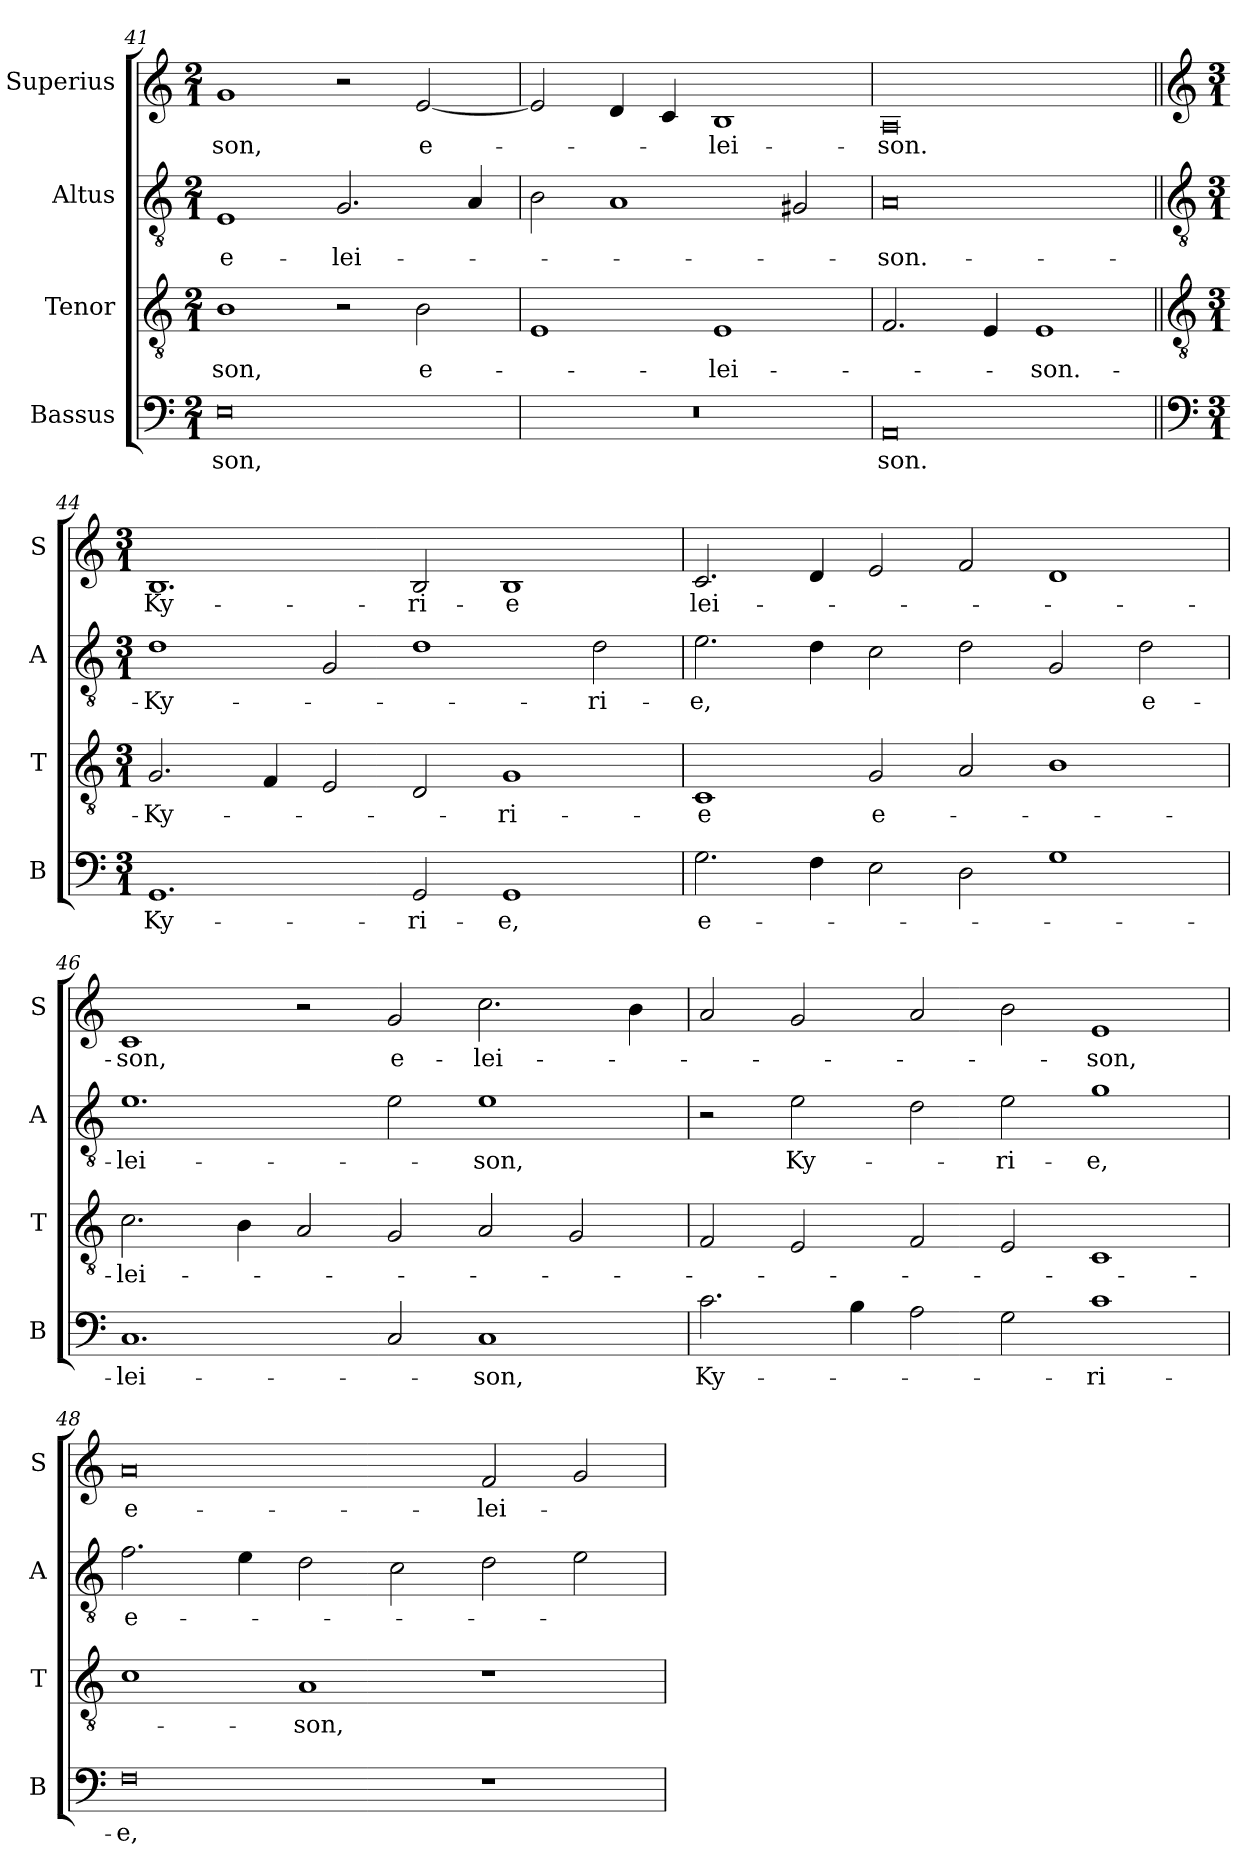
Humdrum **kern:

**kern	**text	**kern	**text	**kern	**text	**kern	**text
*part4	*part4	*part3	*part3	*part2	*part2	*part1	*part1
*staff4	*staff4	*staff3	*staff3	*staff2	*staff2	*staff1	*staff1
*I"Bassus	*	*I"Tenor	*	*I"Altus	*	*I"Superius	*
*I'B	*	*I'T	*	*I'A	*	*I'S	*
*clefF4	*	*clefGv2	*	*clefGv2	*	*clefG2	*
*k[]	*	*k[]	*	*k[]	*	*k[]	*
*M2/1	*	*M2/1	*	*M2/1	*	*M2/1	*
=41	=41	=41	=41	=41	=41	=41	=41
0E	-son,	1B	-son,	1E	e-	1g	-son,
.	.	2r	.	2.G/	-lei-	2r	.
.	.	2B\	e-	.	.	[2e/	e-
.	.	.	.	4A/	.	.	.
=42	=42	=42	=42	=42	=42	=42	=42
0r	.	1E	.	2B\	.	2e/]	.
.	.	.	.	1A	.	4d/	.
.	.	.	.	.	.	4c/	.
.	.	1E	-lei-	.	.	1B	-lei-
.	.	.	.	2G#X/	.	.	.
=43	=43	=43	=43	=43	=43	=43	=43
0AA	son.	2.F/	.	0A	-son.-	0A	-son.
.	.	4E/	.	.	.	.	.
.	.	1E	-son.-	.	.	.	.
!!LO:LB:g=z
=44||	=44||	=44||	=44||	=44||	=44||	=44||	=44||
*clefF4	*	*clefGv2	*	*clefGv2	*	*clefG2	*
*k[]	*	*k[]	*	*k[]	*	*k[]	*
*M3/1	*	*M3/1	*	*M3/1	*	*M3/1	*
1.GG	Ky-	2.G/	-Ky-	1d	-Ky-	1.B	Ky-
.	.	4F/	.	.	.	.	.
.	.	2E/	.	2G/	.	.	.
2GG/	-ri-	2D/	.	1d	.	2B/	-ri-
1GG	-e,	1G	-ri-	.	.	1B	-e
.	.	.	.	2d\	-ri-	.	.
=45	=45	=45	=45	=45	=45	=45	=45
2.G\	e-	1C	-e	2.e\	-e,	2.c/	lei-
4F\	.	.	.	4d\	.	4d/	.
2E\	.	2G/	e-	2c\	.	2e/	.
2D\	.	2A/	.	2d\	.	2f/	.
1G	.	1B	.	2G/	.	1d	.
.	.	.	.	2d\	e-	.	.
=46	=46	=46	=46	=46	=46	=46	=46
1.C	-lei-	2.c\	-lei-	1.e	-lei-	1c	-son,
.	.	4B\	.	.	.	.	.
.	.	2A/	.	.	.	2r	.
2C/	.	2G/	.	2e\	.	2g/	e-
1C	-son,	2A/	.	1e	-son,	2.cc\	-lei-
.	.	2G/	.	.	.	.	.
.	.	.	.	.	.	4b\	.
=47	=47	=47	=47	=47	=47	=47	=47
2.c\	Ky-	2F/	.	2r	.	2a/	.
.	.	2E/	.	2e\	Ky-	2g/	.
4B\	.	.	.	.	.	.	.
2A\	.	2F/	.	2d\	.	2a/	.
2G\	.	2E/	.	2e\	-ri-	2b\	.
1c	-ri-	1C	.	1g	-e,	1e	-son,
=48	=48	=48	=48	=48	=48	=48	=48
0F	-e,	1c	.	2.f\	e-	0a	e-
.	.	.	.	4e\	.	.	.
.	.	1A	-son,	2d\	.	.	.
.	.	.	.	2c\	.	.	.
1r	.	1r	.	2d\	.	2f/	-lei-
.	.	.	.	2e\	.	2g/	.
=	=	=	=	=	=	=	=
*-	*-	*-	*-	*-	*-	*-	*-
